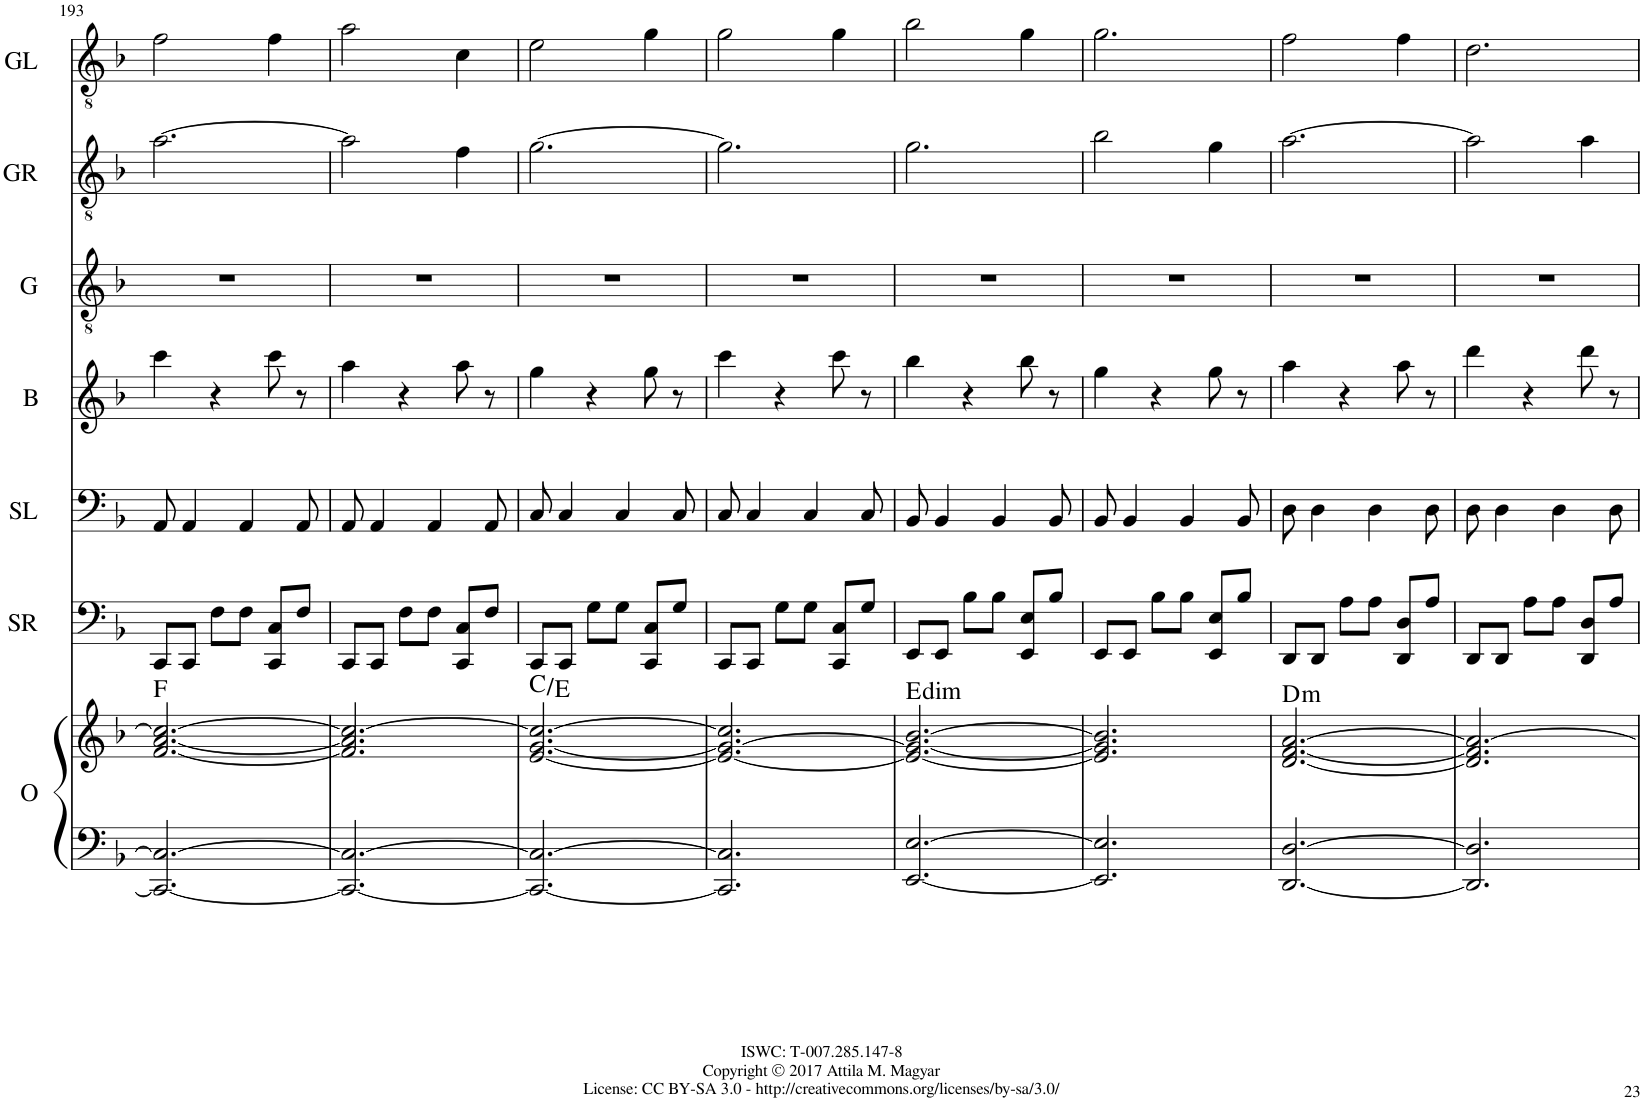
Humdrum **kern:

**kern	**kern	**harte	**kern	**kern	**kern	**kern	**kern	**kern
*part7	*part7	*part7	*part6	*part5	*part4	*part3	*part2	*part1
*staff8	*staff7	*	*staff6	*staff5	*staff4	*staff3	*staff2	*staff1
*I"Organ	*	*	*I"SynthR	*I"SynthL	*I"Bell	*I"Gtr	*I"GtrR	*I"GtrL
*I'O	*	*	*I'SR	*I'SL	*I'B	*I'G	*I'GR	*I'GL
!!LO:PB:g=z
*clefF4	*clefG2	*	*clefF4	*clefF4	*clefG2	*clefGv2	*clefGv2	*clefGv2
*k[b-]	*k[b-]	*	*k[b-]	*k[b-]	*k[b-]	*k[b-]	*k[b-]	*k[b-]
=193	=193	=193	=193	=193	=193	=193	=193	=193
2.CC/_ 2.C/_	[2.f/ [2.a/ 2.cc/_	F:maj	8CC/L	8AA/	4ccc\	1r	[2.a\	2f\
.	.	.	8CC/J	4AA/	.	.	.	.
.	.	.	8F\L	.	4r	.	.	.
.	.	.	8F\J	4AA/	.	.	.	.
.	.	.	8CC/ 8C/L	.	8ccc\	.	.	4f\
.	.	.	8F/J	8AA/	8r	.	.	.
4ryy	4ryy	.	4ryy	4ryy	4ryy	.	4ryy	4ryy
=194	=194	=194	=194	=194	=194	=194	=194	=194
2.CC/_ 2.C/_	2.f/] 2.a/] 2.cc/_	.	8CC/L	8AA/	4aa\	1r	2a\]	2a\
.	.	.	8CC/J	4AA/	.	.	.	.
.	.	.	8F\L	.	4r	.	.	.
.	.	.	8F\J	4AA/	.	.	.	.
.	.	.	8CC/ 8C/L	.	8aa\	.	4f\	4c\
.	.	.	8F/J	8AA/	8r	.	.	.
4ryy	4ryy	.	4ryy	4ryy	4ryy	.	4ryy	4ryy
=195	=195	=195	=195	=195	=195	=195	=195	=195
2.CC/_ 2.C/_	[2.e/ [2.g/ 2.cc/_	C:maj/3	8CC/L	8C/	4gg\	1r	[2.g\	2e\
.	.	.	8CC/J	4C/	.	.	.	.
.	.	.	8G\L	.	4r	.	.	.
.	.	.	8G\J	4C/	.	.	.	.
.	.	.	8CC/ 8C/L	.	8gg\	.	.	4g\
.	.	.	8G/J	8C/	8r	.	.	.
4ryy	4ryy	.	4ryy	4ryy	4ryy	.	4ryy	4ryy
=196	=196	=196	=196	=196	=196	=196	=196	=196
2.CC/] 2.C/]	2.e/_ 2.g/_ 2.cc/]	.	8CC/L	8C/	4ccc\	1r	2.g\]	2g\
.	.	.	8CC/J	4C/	.	.	.	.
.	.	.	8G\L	.	4r	.	.	.
.	.	.	8G\J	4C/	.	.	.	.
.	.	.	8CC/ 8C/L	.	8ccc\	.	.	4g\
.	.	.	8G/J	8C/	8r	.	.	.
4ryy	4ryy	.	4ryy	4ryy	4ryy	.	4ryy	4ryy
=197	=197	=197	=197	=197	=197	=197	=197	=197
!	!	!LO:H:kt=dim	!	!	!	!	!	!
[2.EE/ [2.E/	2.e/_ 2.g/_ [2.b-/	E:dim	8EE/L	8BB-/	4bb-\	1r	2.g\	2b-\
.	.	.	8EE/J	4BB-/	.	.	.	.
.	.	.	8B-\L	.	4r	.	.	.
.	.	.	8B-\J	4BB-/	.	.	.	.
.	.	.	8EE/ 8E/L	.	8bb-\	.	.	4g\
.	.	.	8B-/J	8BB-/	8r	.	.	.
4ryy	4ryy	.	4ryy	4ryy	4ryy	.	4ryy	4ryy
=198	=198	=198	=198	=198	=198	=198	=198	=198
2.EE/] 2.E/]	2.e/] 2.g/] 2.b-/]	.	8EE/L	8BB-/	4gg\	1r	2b-\	2.g\
.	.	.	8EE/J	4BB-/	.	.	.	.
.	.	.	8B-\L	.	4r	.	.	.
.	.	.	8B-\J	4BB-/	.	.	.	.
.	.	.	8EE/ 8E/L	.	8gg\	.	4g\	.
.	.	.	8B-/J	8BB-/	8r	.	.	.
4ryy	4ryy	.	4ryy	4ryy	4ryy	.	4ryy	4ryy
=199	=199	=199	=199	=199	=199	=199	=199	=199
!	!	!LO:H:kt=m	!	!	!	!	!	!
[2.DD/ [2.D/	[2.d/ [2.f/ [2.a/	D:min	8DD/L	8D\	4aa\	1r	[2.a\	2f\
.	.	.	8DD/J	4D\	.	.	.	.
.	.	.	8A\L	.	4r	.	.	.
.	.	.	8A\J	4D\	.	.	.	.
.	.	.	8DD/ 8D/L	.	8aa\	.	.	4f\
.	.	.	8A/J	8D\	8r	.	.	.
4ryy	4ryy	.	4ryy	4ryy	4ryy	.	4ryy	4ryy
=200	=200	=200	=200	=200	=200	=200	=200	=200
2.DD/] 2.D/]	2.d/] 2.f/] 2.a/_	.	8DD/L	8D\	4ddd\	1r	2a\]	2.d\
.	.	.	8DD/J	4D\	.	.	.	.
.	.	.	8A\L	.	4r	.	.	.
.	.	.	8A\J	4D\	.	.	.	.
.	.	.	8DD/ 8D/L	.	8ddd\	.	4a\	.
.	.	.	8A/J	8D\	8r	.	.	.
4ryy	4ryy	.	4ryy	4ryy	4ryy	.	4ryy	4ryy
=	=	=	=	=	=	=	=	=
*-	*-	*-	*-	*-	*-	*-	*-	*-
